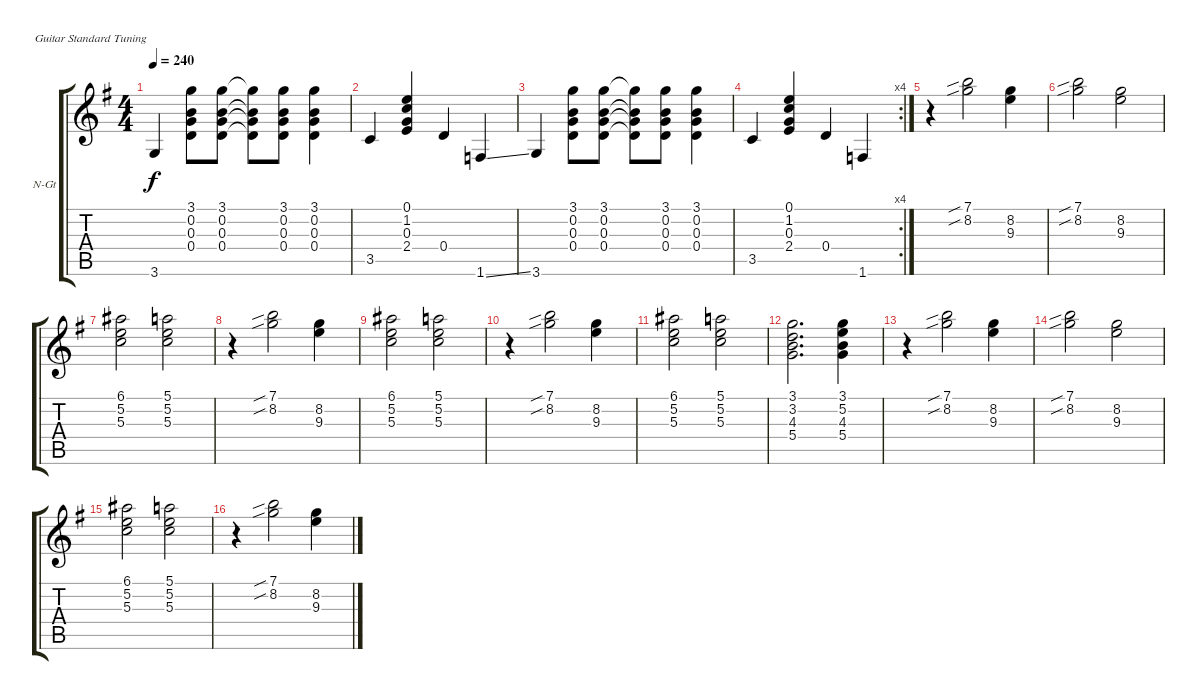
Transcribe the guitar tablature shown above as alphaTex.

\defaultSystemsLayout 4
\bracketExtendMode groupsimilarinstruments
\firstSystemTrackNameOrientation horizontal
\otherSystemsTrackNameOrientation horizontal
\track ("Nylon Guitar" "N-Gt") {instrument acousticguitarnylon}
\staff {score tabs}
\tuning (E4 B3 G3 D3 A2 E2)
\ts (4 4)
\tempo 240
\clef g2
\ks g
3.6.4{dy f} (0.4 0.3 0.2 3.1).8 (0.2 0.3 0.4 3.1).8 (0.4{t} 0.3{t} 0.2{t} 3.1{t}).8 (0.2 0.3 0.4 3.1).8 (0.4 0.3 0.2 3.1).4 |
3.5.4 (2.4 0.3 1.2 0.1).4 0.4.4 1.6{ss}.4 |
3.6.4 (0.4 0.3 0.2 3.1).8 (0.2 0.3 0.4 3.1).8 (0.4{t} 0.3{t} 0.2{t} 3.1{t}).8 (0.2 0.3 0.4 3.1).8 (0.4 0.3 0.2 3.1).4 |
\rc 4
3.5.4 (2.4 0.3 1.2 0.1).4 0.4.4 1.6.4 |
r.4 (7.1{sib} 8.2{sib}).2 (8.2 9.3).4 |
(7.1{sib} 8.2{sib}).2 (8.2 9.3).2 |
(6.1 5.2 5.3).2 (5.3 5.2 5.1).2 |
r.4 (7.1{sib} 8.2{sib}).2 (8.2 9.3).4 |
(6.1 5.2 5.3).2 (5.3 5.2 5.1).2 |
r.4 (7.1{sib} 8.2{sib}).2 (8.2 9.3).4 |
(6.1 5.2 5.3).2 (5.3 5.2 5.1).2 |
(3.1 3.2 4.3 5.4).2{d} (3.1 5.2 4.3 5.4).4 |
r.4 (7.1{sib} 8.2{sib}).2 (8.2 9.3).4 |
(7.1{sib} 8.2{sib}).2 (8.2 9.3).2 |
(6.1 5.2 5.3).2 (5.3 5.2 5.1).2 |
r.4 (7.1{sib} 8.2{sib}).2 (8.2 9.3).4
